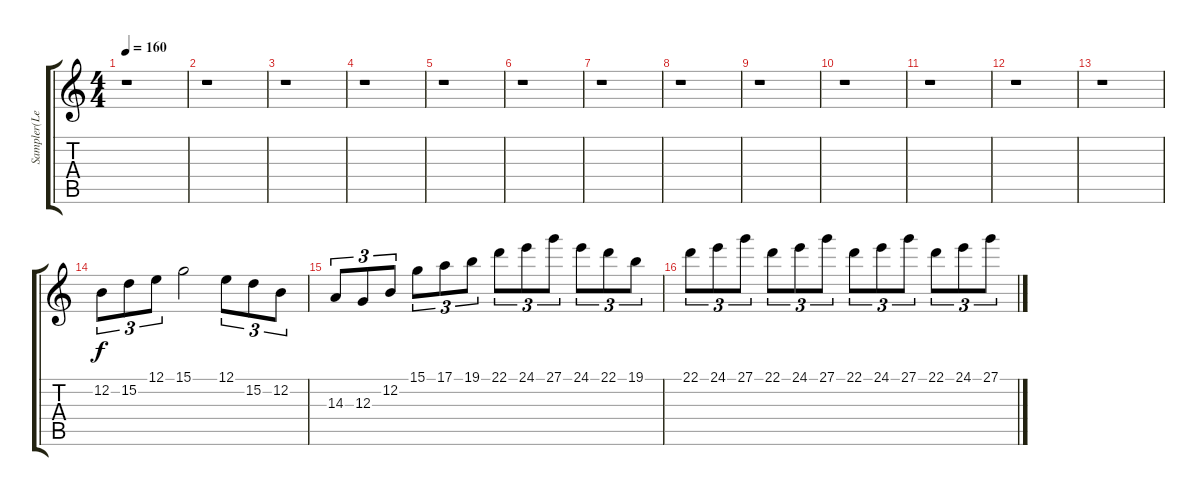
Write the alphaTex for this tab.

\track ("Sampler(Lead)" "Sampler(Le") {instrument lead2sawtooth}
\staff {score tabs}
\tuning (E4 B3 G3 D3 A2 E2) {hide}
\ts (4 4)
\tempo 160
\clef g2
\ks c
r.1{dy f} |
r.1 |
r.1 |
r.1 |
r.1 |
r.1 |
r.1 |
r.1 |
r.1 |
r.1 |
r.1 |
r.1 |
r.1 |
12.2.8{tu (3 2)} 15.2.8{tu (3 2)} 12.1.8{tu (3 2)} 15.1.2 12.1.8{tu (3 2)} 15.2.8{tu (3 2)} 12.2.8{tu (3 2)} |
14.3.8{tu (3 2)} 12.3.8{tu (3 2)} 12.2.8{tu (3 2)} 15.1.8{tu (3 2)} 17.1.8{tu (3 2)} 19.1.8{tu (3 2)} 22.1.8{tu (3 2)} 24.1.8{tu (3 2)} 27.1.8{tu (3 2)} 24.1.8{tu (3 2)} 22.1.8{tu (3 2)} 19.1.8{tu (3 2)} |
22.1.8{tu (3 2)} 24.1.8{tu (3 2)} 27.1.8{tu (3 2)} 22.1.8{tu (3 2)} 24.1.8{tu (3 2)} 27.1.8{tu (3 2)} 22.1.8{tu (3 2)} 24.1.8{tu (3 2)} 27.1.8{tu (3 2)} 22.1.8{tu (3 2)} 24.1.8{tu (3 2)} 27.1.8{tu (3 2)}
